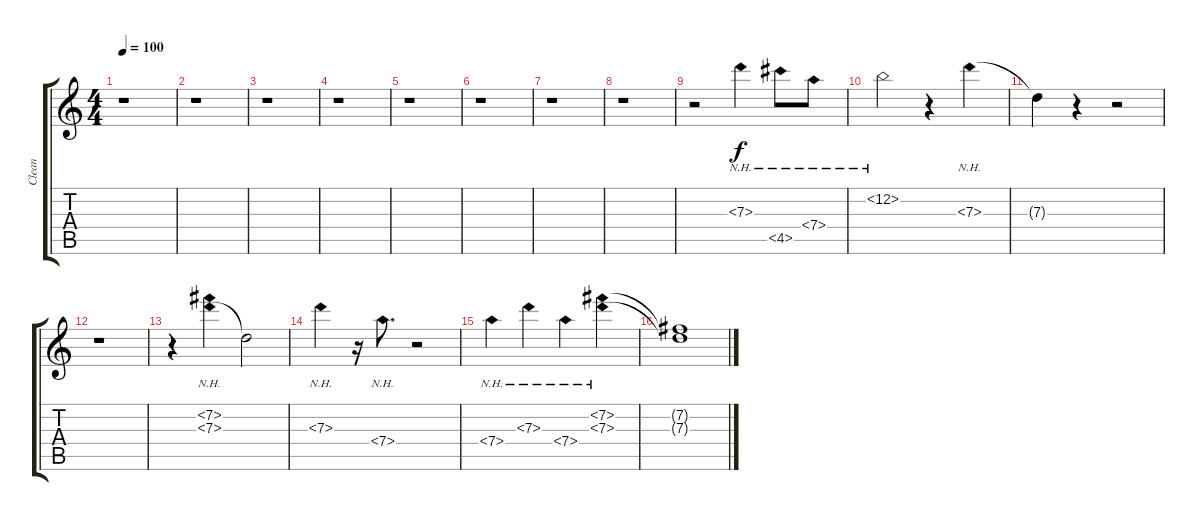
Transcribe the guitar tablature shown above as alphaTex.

\track ("Clean" "Clean") {instrument electricguitarclean}
\staff {score tabs}
\tuning (E4 B3 G3 D3 A2 E2) {hide}
\ts (4 4)
\tempo 100
\clef g2
\ks c
r.1{dy f} |
r.1 |
r.1 |
r.1 |
r.1 |
r.1 |
r.1 |
r.1 |
r.2 7.3{nh}.4 4.5{nh}.8 7.4{nh}.8 |
12.2{nh}.2 r.4 7.3{nh}.4 |
7.3{t}.4 r.4 r.2 |
r.1 |
r.4 (7.2{nh} 7.3{nh}).4 7.3{t}.2 |
7.3{nh}.4 r.16 7.4{nh}.8{d} r.2 |
7.4{nh}.4 7.3{nh}.4 7.4{nh}.4 (7.2{nh} 7.3{nh}).4 |
(7.2{t} 7.3{t}).1
